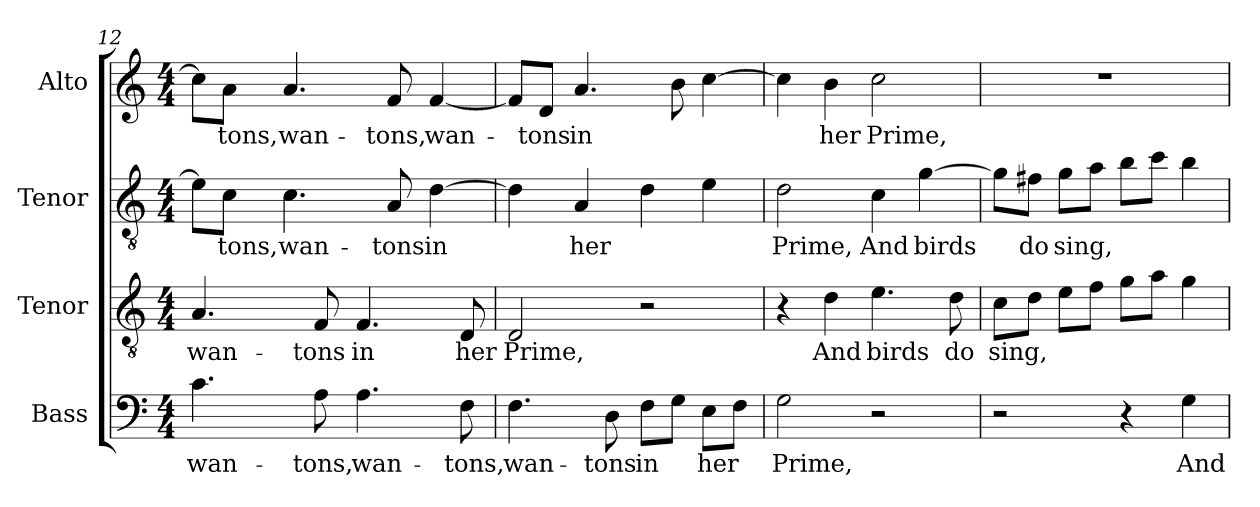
**kern	**text	**kern	**text	**kern	**text	**kern	**text
*part4	*part4	*part3	*part3	*part2	*part2	*part1	*part1
*staff4	*staff4	*staff3	*staff3	*staff2	*staff2	*staff1	*staff1
*I"Bass	*	*I"Tenor	*	*I"Tenor	*	*I"Alto	*
*I'B.	*	*I'T.	*	*I'T.	*	*I'A.	*
*clefF4	*	*clefGv2	*	*clefGv2	*	*clefG2	*
*	*	*ITrd7c12	*	*ITrd7c12	*	*	*
*k[]	*	*k[]	*	*k[]	*	*k[]	*
*C:	*	*C:	*	*C:	*	*C:	*
*M4/4	*	*M4/4	*	*M4/4	*	*M4/4	*
=12	=12	=12	=12	=12	=12	=12	=12
!	!LO:LY:b:color=#000000	!	!	!	!	!	!
!	!	!	!LO:LY:b:color=#000000	!	!	!	!
4.ci\	wan-	4.AAi/	wan-	8Ei\L]	.	8cci\L]	.
!	!	!	!	!	!LO:LY:b:color=#000000	!	!
!	!	!	!	!	!	!	!LO:LY:b:color=#000000
.	.	.	.	8Ci\J	-tons,	8ai\J	-tons,
!	!	!	!	!	!LO:LY:b:color=#000000	!	!
!	!	!	!	!	!	!	!LO:LY:b:color=#000000
.	.	.	.	4.Ci\	wan-	4.ai/	wan-
!	!LO:LY:b:color=#000000	!	!	!	!	!	!
!	!	!	!LO:LY:b:color=#000000	!	!	!	!
8Ai\	-tons,	8FFi/	-tons	.	.	.	.
!	!LO:LY:b:color=#000000	!	!	!	!	!	!
!	!	!	!LO:LY:b:color=#000000	!	!	!	!
4.Ai\	wan-	4.FFi/	in	.	.	.	.
!	!	!	!	!	!LO:LY:b:color=#000000	!	!
!	!	!	!	!	!	!	!LO:LY:b:color=#000000
.	.	.	.	8AAi/	-tons	8fi/	-tons,
!	!	!	!	!	!LO:LY:b:color=#000000	!	!
!	!	!	!	!	!	!	!LO:LY:b:color=#000000
.	.	.	.	[4Di\	in	[4fi/	wan-
!	!LO:LY:b:color=#000000	!	!	!	!	!	!
!	!	!	!LO:LY:b:color=#000000	!	!	!	!
8Fi\	-tons,	8DDi/	her	.	.	.	.
=13	=13	=13	=13	=13	=13	=13	=13
!	!LO:LY:b:color=#000000	!	!	!	!	!	!
!	!	!	!LO:LY:b:color=#000000	!	!	!	!
4.Fi\	wan-	2DDi/	Prime,	4Di\]	.	8fi/L]	.
!	!	!	!	!	!	!	!LO:LY:b:color=#000000
.	.	.	.	.	.	8di/J	-tons
!	!	!	!	!	!LO:LY:b:color=#000000	!	!
!	!	!	!	!	!	!	!LO:LY:b:color=#000000
.	.	.	.	4AAi/	her	4.ai/	in
!	!LO:LY:b:color=#000000	!	!	!	!	!	!
8Di\	-tons	.	.	.	.	.	.
!	!LO:LY:b:color=#000000	!	!	!	!	!	!
8Fi\L	in	2r	.	4Di\	.	.	.
8Gi\J	.	.	.	.	.	8bi\	.
!	!LO:LY:b:color=#000000	!	!	!	!	!	!
8Ei\L	her	.	.	4Ei\	.	[4cci\	.
8Fi\J	.	.	.	.	.	.	.
=14	=14	=14	=14	=14	=14	=14	=14
!	!LO:LY:b:color=#000000	!	!	!	!	!	!
!	!	!	!	!	!LO:LY:b:color=#000000	!	!
2Gi\	Prime,	4r	.	2Di\	Prime,	4cci\]	.
!	!	!	!LO:LY:b:color=#000000	!	!	!	!
!	!	!	!	!	!	!	!LO:LY:b:color=#000000
.	.	4Di\	And	.	.	4bi\	her
!	!	!	!LO:LY:b:color=#000000	!	!	!	!
!	!	!	!	!	!LO:LY:b:color=#000000	!	!
!	!	!	!	!	!	!	!LO:LY:b:color=#000000
2r	.	4.Ei\	birds	4Ci\	And	2cci\	Prime,
!	!	!	!	!	!LO:LY:b:color=#000000	!	!
.	.	.	.	[4Gi\	birds	.	.
!	!	!	!LO:LY:b:color=#000000	!	!	!	!
.	.	8Di\	do	.	.	.	.
!!LO:LB:g=z
=15	=15	=15	=15	=15	=15	=15	=15
!	!	!	!LO:LY:b:color=#000000	!	!	!	!
2r	.	8Ci\L	sing,	8Gi\L]	.	1r	.
!	!	!	!	!	!LO:LY:b:color=#000000	!	!
.	.	8Di\J	.	8F#Xi\J	do	.	.
!	!	!	!	!	!LO:LY:b:color=#000000	!	!
.	.	8Ei\L	.	8Gi\L	sing,	.	.
.	.	8Fi\J	.	8Ai\J	.	.	.
4r	.	8Gi\L	.	8Bi\L	.	.	.
.	.	8Ai\J	.	8ci\J	.	.	.
!	!LO:LY:b:color=#000000	!	!	!	!	!	!
4Gi\	And	4Gi\	.	4Bi\	.	.	.
=	=	=	=	=	=	=	=
*-	*-	*-	*-	*-	*-	*-	*-
